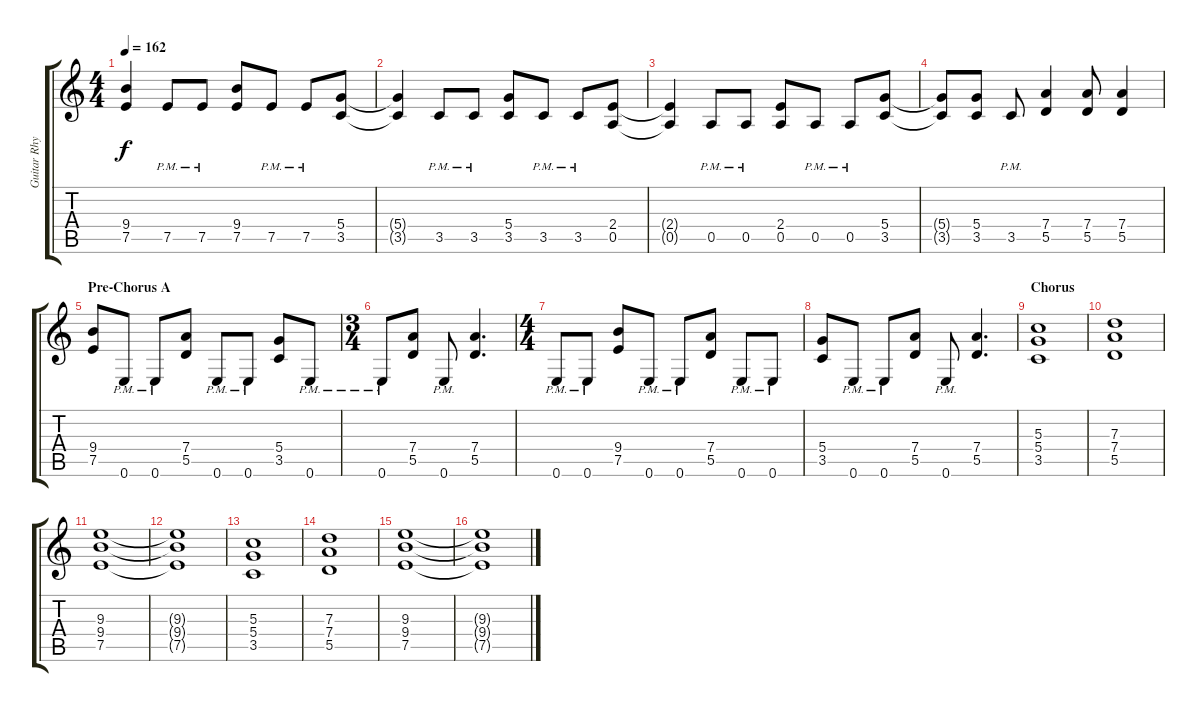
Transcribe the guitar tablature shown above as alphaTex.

\track ("Guitar Rhythm" "Guitar Rhy") {instrument distortionguitar}
\staff {score tabs}
\tuning (E4 B3 G3 D3 A2 E2) {hide}
\ts (4 4)
\tempo 162
\clef g2
\ks c
(9.4{t} 7.5{t}).4{dy f} 7.5{pm}.8 7.5{pm}.8 (9.4 7.5).8 7.5{pm}.8 7.5{pm}.8 (5.4 3.5).8 |
(5.4{t} 3.5{t}).4 3.5{pm}.8 3.5{pm}.8 (5.4 3.5).8 3.5{pm}.8 3.5{pm}.8 (2.4 0.5).8 |
(2.4{t} 0.5{t}).4 0.5{pm}.8 0.5{pm}.8 (2.4 0.5).8 0.5{pm}.8 0.5{pm}.8 (5.4 3.5).8 |
(5.4{t} 3.5{t}).8 (5.4 3.5).8 3.5{pm}.8 (7.4 5.5).4 (7.4 5.5).8 (7.4 5.5).4 |
\section ("" "Pre-Chorus A")
(9.4 7.5).8 0.6{pm}.8 0.6{pm}.8 (7.4 5.5).8 0.6{pm}.8 0.6{pm}.8 (5.4 3.5).8 0.6{pm}.8 |
\ts (3 4)
0.6{pm}.8 (7.4 5.5).8 0.6{pm}.8 (7.4 5.5).4{d} |
\ts (4 4)
0.6{pm}.8 0.6{pm}.8 (9.4 7.5).8 0.6{pm}.8 0.6{pm}.8 (7.4 5.5).8 0.6{pm}.8 0.6{pm}.8 |
(5.4 3.5).8 0.6{pm}.8 0.6{pm}.8 (7.4 5.5).8 0.6{pm}.8 (7.4 5.5).4{d} |
\section ("" "Chorus")
(5.3 5.4 3.5).1 |
(7.3 7.4 5.5).1 |
(9.3 9.4 7.5).1 |
(9.3{t} 9.4{t} 7.5{t}).1 |
(5.3 5.4 3.5).1 |
(7.3 7.4 5.5).1 |
(9.3 9.4 7.5).1 |
(9.3{t} 9.4{t} 7.5{t}).1
